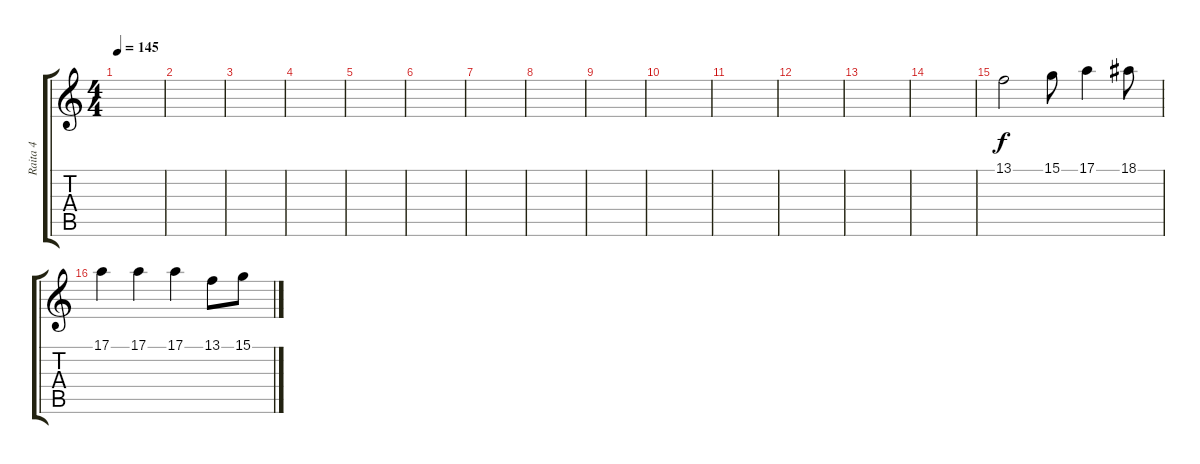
\track ("Raita 4" "Raita 4") {instrument harmonica}
\staff {score tabs}
\tuning (E4 B3 G3 D3 A2 E2) {hide}
\ts (4 4)
\tempo 145
\clef g2
\ks c
|
|
|
|
|
|
|
|
|
|
|
|
|
|
13.1.2 15.1.8 17.1.4 18.1.8 |
17.1.4 17.1.4 17.1.4 13.1.8 15.1.8
